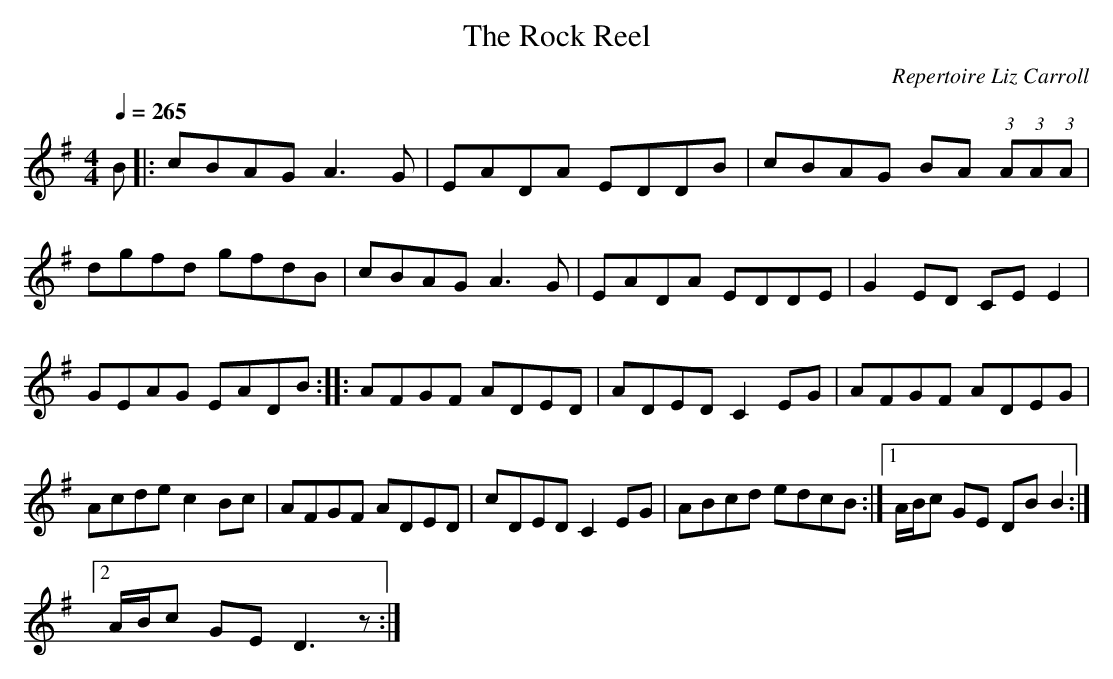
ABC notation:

X:1
T:The Rock Reel
C:Repertoire Liz Carroll
Q:1/4=265
M:4/4
L:1/8
K:G
B |:cBAG A3 G |EADA EDDB |cBAG BA (3:2:1A(3:2:1A(3:2:1A |dgfd gfdB |cBAG A3 G |EADA EDDE |G2 ED CE E2 |GEAG EADB ::AFGF ADED |ADED C2 EG |AFGF ADEG |Acde c2 Bc |AFGF ADED |cDED C2 EG |ABcd edcB :|[1A/B/c GE DB B2 :|[2
A/B/c GE D3 z :|
